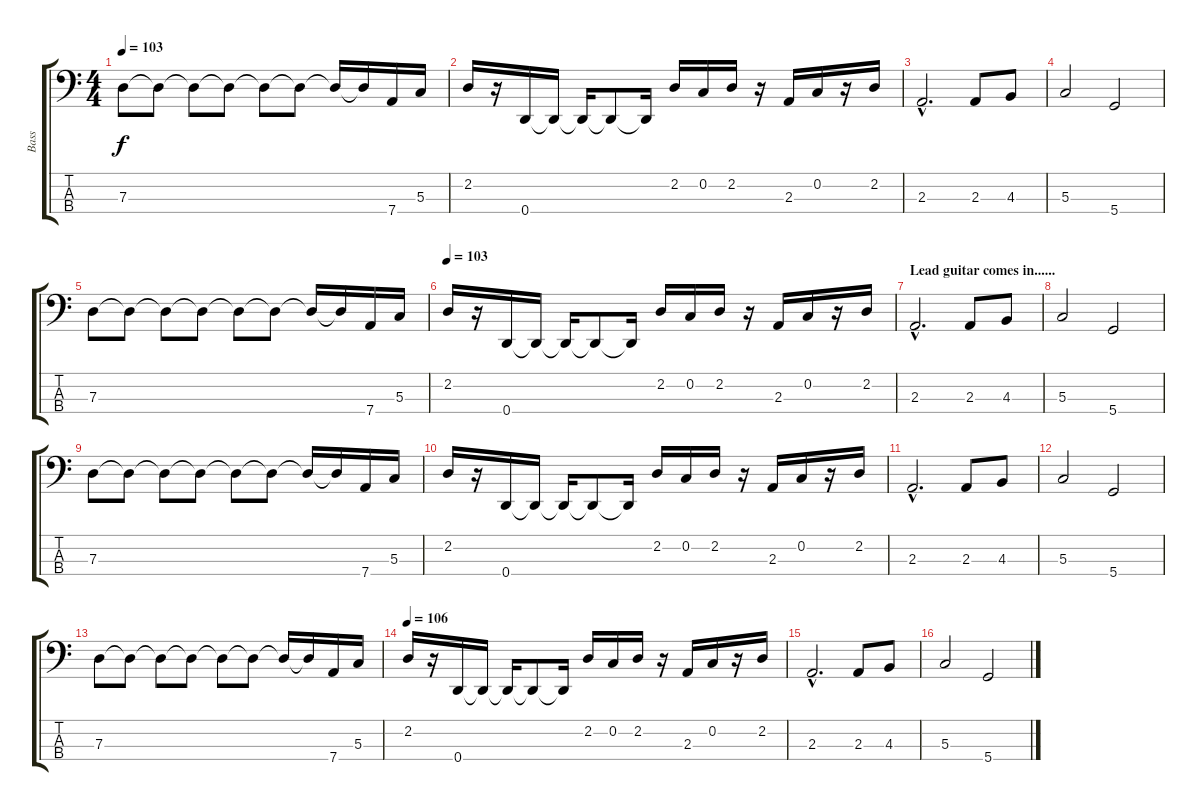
\track ("Bass" "Bass") {instrument electricbasspick}
\staff {score tabs}
\tuning (F2 C2 G1 D1) {hide}
\ts (4 4)
\tempo 103
\clef f4
\ks c
7.3.8{dy f} 7.3{t}.8 7.3{t}.8 7.3{t}.8 7.3{t}.8 7.3{t}.8 7.3{t}.16 7.3{t}.16 7.4.16 5.3.16 |
2.2.16 r.16 0.4.16 0.4{t}.16 0.4{t}.16 0.4{t}.8 0.4{t}.16 2.2.16 0.2.16 2.2.16 r.16 2.3.16 0.2.16 r.16 2.2.16 |
2.3{hac}.2{d} 2.3.8 4.3.8 |
5.3.2 5.4.2 |
7.3.8 7.3{t}.8 7.3{t}.8 7.3{t}.8 7.3{t}.8 7.3{t}.8 7.3{t}.16 7.3{t}.16 7.4.16 5.3.16 |
\tempo 103
2.2.16 r.16 0.4.16 0.4{t}.16 0.4{t}.16 0.4{t}.8 0.4{t}.16 2.2.16 0.2.16 2.2.16 r.16 2.3.16 0.2.16 r.16 2.2.16 |
\section ("" "Lead guitar comes in......")
2.3{hac}.2{d} 2.3.8 4.3.8 |
5.3.2 5.4.2 |
7.3.8 7.3{t}.8 7.3{t}.8 7.3{t}.8 7.3{t}.8 7.3{t}.8 7.3{t}.16 7.3{t}.16 7.4.16 5.3.16 |
2.2.16 r.16 0.4.16 0.4{t}.16 0.4{t}.16 0.4{t}.8 0.4{t}.16 2.2.16 0.2.16 2.2.16 r.16 2.3.16 0.2.16 r.16 2.2.16 |
2.3{hac}.2{d} 2.3.8 4.3.8 |
5.3.2 5.4.2 |
7.3.8 7.3{t}.8 7.3{t}.8 7.3{t}.8 7.3{t}.8 7.3{t}.8 7.3{t}.16 7.3{t}.16 7.4.16 5.3.16 |
\tempo 106
2.2.16 r.16 0.4.16 0.4{t}.16 0.4{t}.16 0.4{t}.8 0.4{t}.16 2.2.16 0.2.16 2.2.16 r.16 2.3.16 0.2.16 r.16 2.2.16 |
2.3{hac}.2{d} 2.3.8 4.3.8 |
5.3.2 5.4.2
